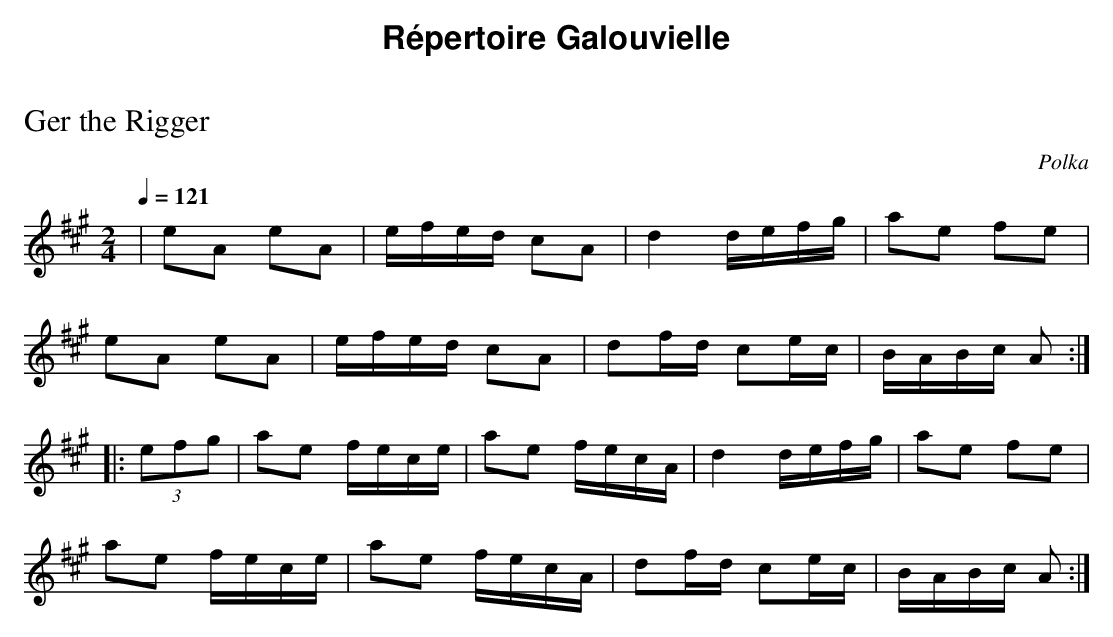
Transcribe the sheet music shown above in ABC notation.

X:1
T:Ger the Rigger
M:2/4
L:1/8
Q:1/4=121
K:A
|eA eA|e/2f/2e/2d/2 cA|d2 d/2e/2f/2g/2|ae fe|
eA eA|e/2f/2e/2d/2 cA|df/2d/2 ce/2c/2|B/2A/2B/2c/2 A:|
|:(3efg|ae f/2e/2c/2e/2|ae f/2e/2c/2A/2|d2 d/2e/2f/2g/2|ae fe|
ae f/2e/2c/2e/2|ae f/2e/2c/2A/2|df/2d/2 ce/2c/2|B/2A/2B/2c/2 A:|
